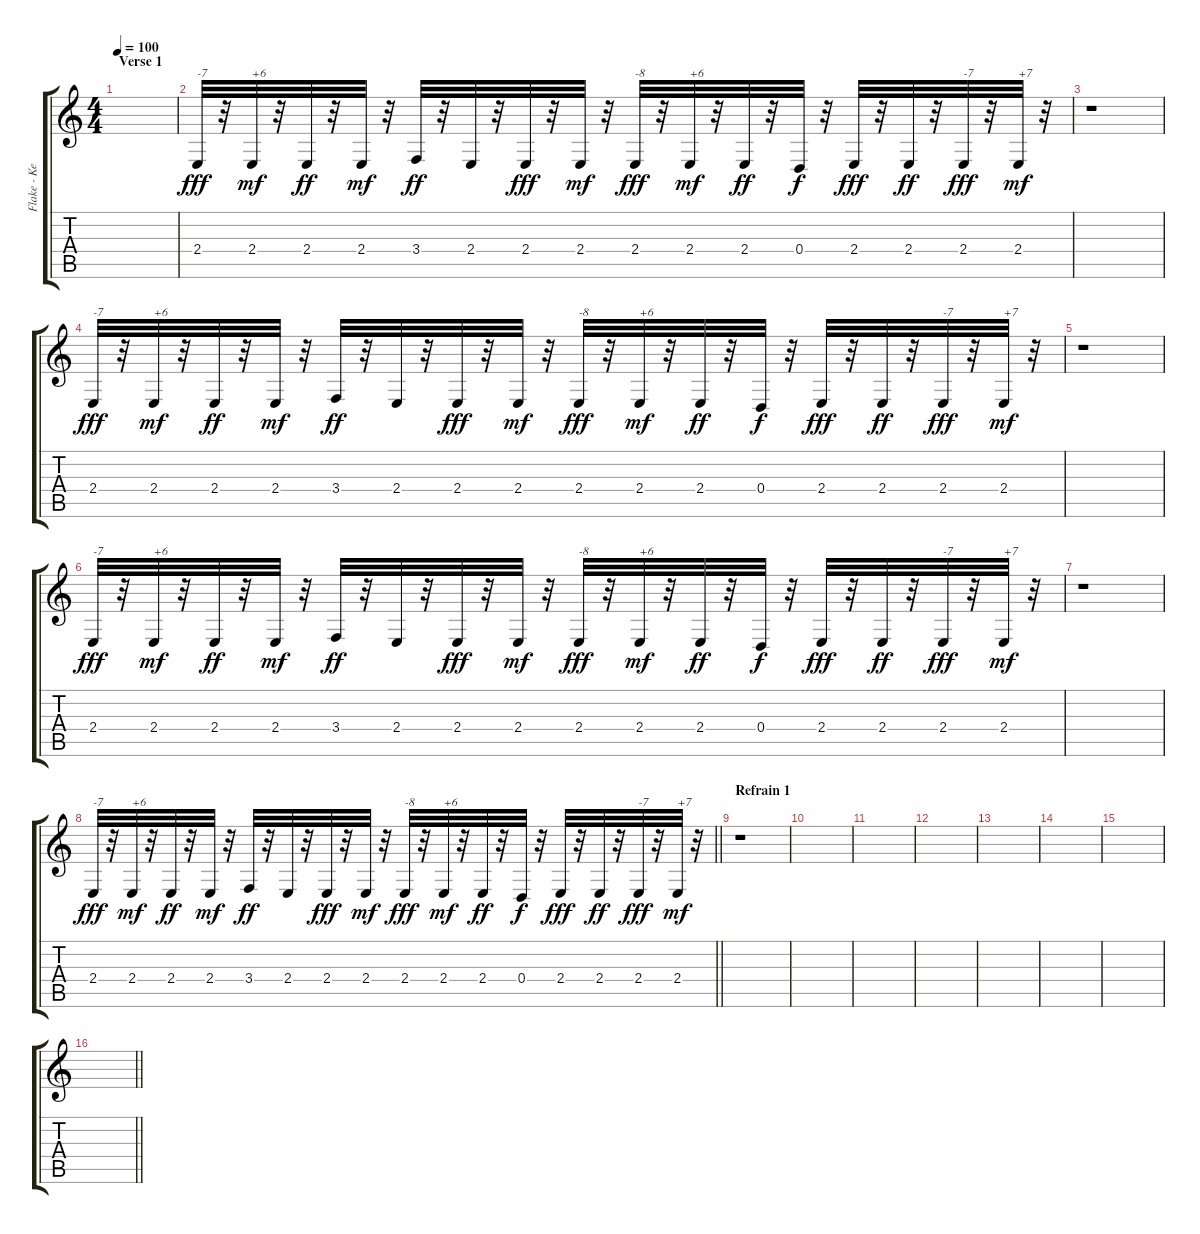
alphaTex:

\track ("Flake - Keys" "Flake - Ke") {instrument whistle}
\staff {score tabs}
\tuning (E4 B3 G3 D3 A2 E2) {hide}
\ts (4 4)
\section ("" "Verse 1")
\tempo 100
\clef g2
\ks c
|
2.4.32{txt "-7" dy fff balance 1} r.32 2.4.32{txt "+6" dy mf balance 14} r.32 2.4.32{dy ff} r.32 2.4.32{dy mf} r.32 3.4.32{dy ff} r.32 2.4.32 r.32 2.4.32{dy fff} r.32 2.4.32{dy mf} r.32 2.4.32{txt "-8" dy fff balance 0} r.32 2.4.32{txt "+6" dy mf balance 14} r.32 2.4.32{dy ff} r.32 0.4.32{dy f} r.32 2.4.32{dy fff} r.32 2.4.32{dy ff} r.32 2.4.32{txt "-7" dy fff balance 1} r.32 2.4.32{txt "+7" dy mf balance 15} r.32 |
r.1 |
2.4.32{txt "-7" dy fff balance 1} r.32 2.4.32{txt "+6" dy mf balance 14} r.32 2.4.32{dy ff} r.32 2.4.32{dy mf} r.32 3.4.32{dy ff} r.32 2.4.32 r.32 2.4.32{dy fff} r.32 2.4.32{dy mf} r.32 2.4.32{txt "-8" dy fff balance 0} r.32 2.4.32{txt "+6" dy mf balance 14} r.32 2.4.32{dy ff} r.32 0.4.32{dy f} r.32 2.4.32{dy fff} r.32 2.4.32{dy ff} r.32 2.4.32{txt "-7" dy fff balance 1} r.32 2.4.32{txt "+7" dy mf balance 15} r.32 |
r.1 |
2.4.32{txt "-7" dy fff balance 1} r.32 2.4.32{txt "+6" dy mf balance 14} r.32 2.4.32{dy ff} r.32 2.4.32{dy mf} r.32 3.4.32{dy ff} r.32 2.4.32 r.32 2.4.32{dy fff} r.32 2.4.32{dy mf} r.32 2.4.32{txt "-8" dy fff balance 0} r.32 2.4.32{txt "+6" dy mf balance 14} r.32 2.4.32{dy ff} r.32 0.4.32{dy f} r.32 2.4.32{dy fff} r.32 2.4.32{dy ff} r.32 2.4.32{txt "-7" dy fff balance 1} r.32 2.4.32{txt "+7" dy mf balance 15} r.32 |
r.1 |
\barLineRight lightlight
2.4.32{txt "-7" dy fff balance 1} r.32 2.4.32{txt "+6" dy mf balance 14} r.32 2.4.32{dy ff} r.32 2.4.32{dy mf} r.32 3.4.32{dy ff} r.32 2.4.32 r.32 2.4.32{dy fff} r.32 2.4.32{dy mf} r.32 2.4.32{txt "-8" dy fff balance 0} r.32 2.4.32{txt "+6" dy mf balance 14} r.32 2.4.32{dy ff} r.32 0.4.32{dy f} r.32 2.4.32{dy fff} r.32 2.4.32{dy ff} r.32 2.4.32{txt "-7" dy fff balance 1} r.32 2.4.32{txt "+7" dy mf balance 15} r.32 |
\section ("" "Refrain 1")
r.1 |
|
|
|
|
|
|
\barLineRight lightlight
